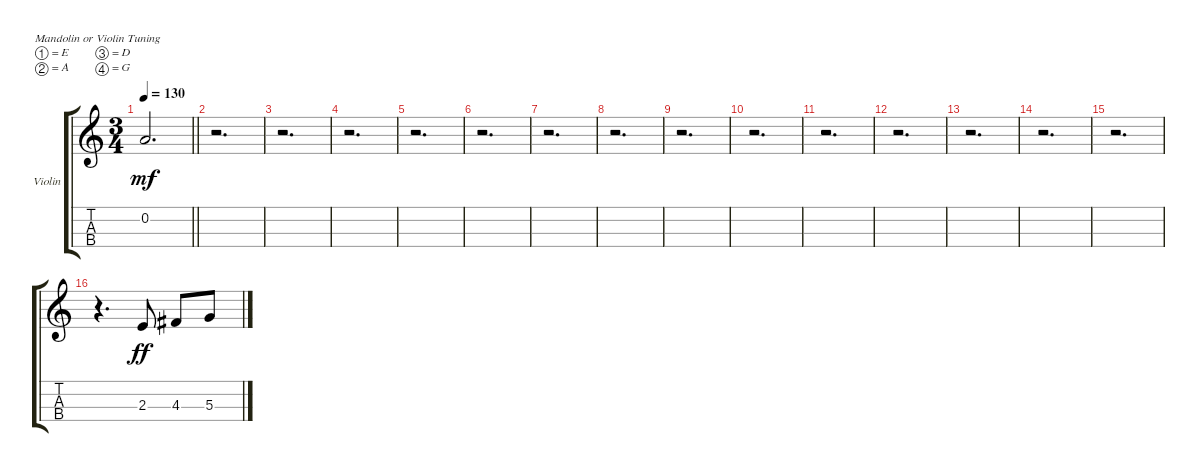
\defaultSystemsLayout 4
\bracketExtendMode groupsimilarinstruments
\firstSystemTrackNameOrientation horizontal
\otherSystemsTrackNameOrientation horizontal
\chordDiagramsInScore
\track ("Violin" "Violin") {instrument violin}
\staff {score tabs}
\tuning (E5 A4 D4 G3)
\ts (3 4)
\tempo 130
\clef g2
\scale
0.25
\barLineRight lightlight
\ks c
0.2.2{d dy mf} |
\scale
0.25 r.2{d} |
\scale
0.25 r.2{d} |
\scale
0.25 r.2{d} |
\scale
0.25 r.2{d} |
\scale
0.25 r.2{d} |
\scale
0.25 r.2{d} |
\scale
0.25 r.2{d} |
\scale
0.25 r.2{d} |
\scale
0.25 r.2{d} |
\scale
0.25 r.2{d} |
\scale
0.25 r.2{d} |
\scale
0.25 r.2{d} |
\scale
0.25 r.2{d} |
\scale
0.25 r.2{d} |
\scale
0.25 r.4{d} 2.3.8{dy ff} 4.3.8 5.3.8
